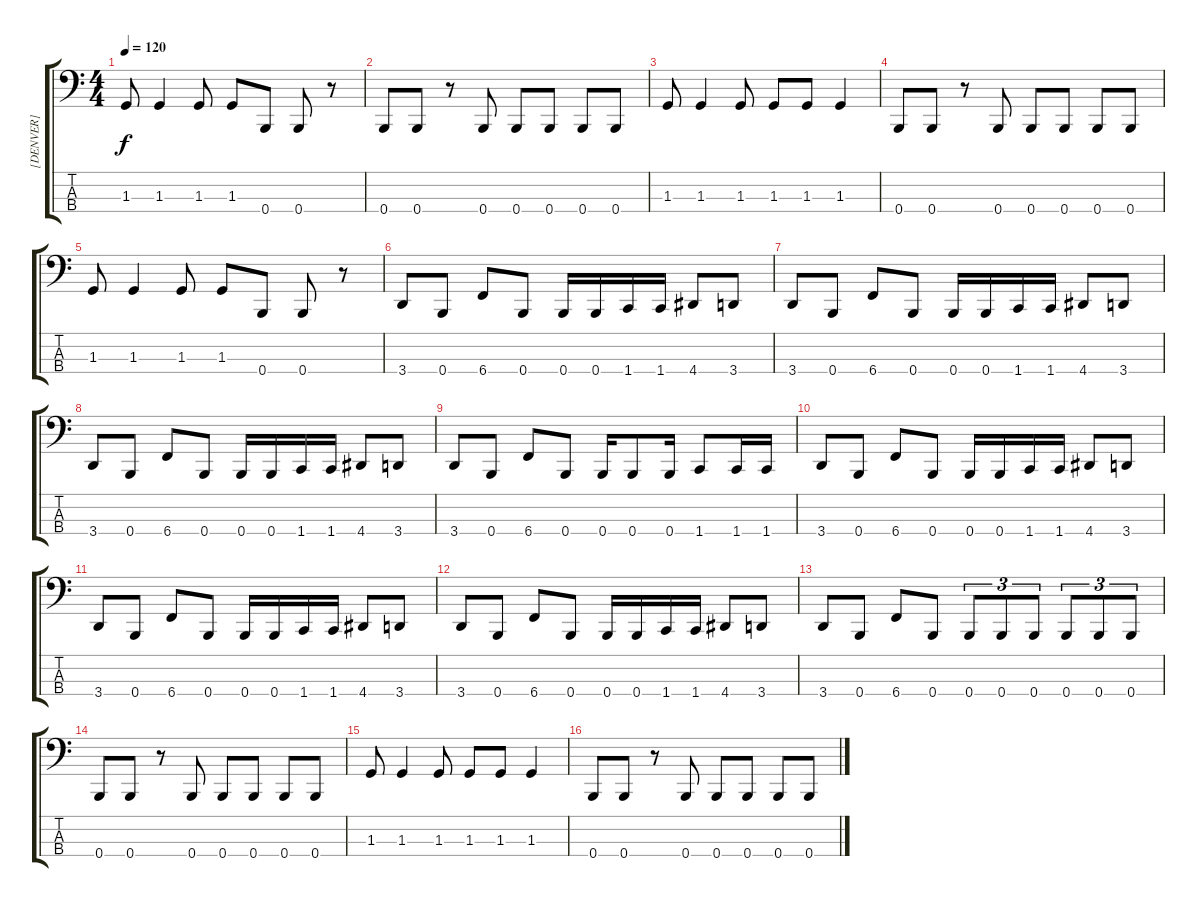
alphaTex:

\track ("[DENVER]" "[DENVER]") {instrument electricbassfinger}
\staff {score tabs}
\tuning (E2 B1 Gb1 B0) {hide}
\ts (4 4)
\tempo 120
\clef f4
\ks c
1.3.8{dy f} 1.3.4 1.3.8 1.3.8 0.4.8 0.4.8 r.8 |
0.4.8 0.4.8 r.8 0.4.8 0.4.8 0.4.8 0.4.8 0.4.8 |
1.3.8 1.3.4 1.3.8 1.3.8 1.3.8 1.3.4 |
0.4.8 0.4.8 r.8 0.4.8 0.4.8 0.4.8 0.4.8 0.4.8 |
1.3.8 1.3.4 1.3.8 1.3.8 0.4.8 0.4.8 r.8 |
3.4.8 0.4.8 6.4.8 0.4.8 0.4.16 0.4.16 1.4.16 1.4.16 4.4.8 3.4.8 |
3.4.8 0.4.8 6.4.8 0.4.8 0.4.16 0.4.16 1.4.16 1.4.16 4.4.8 3.4.8 |
3.4.8 0.4.8 6.4.8 0.4.8 0.4.16 0.4.16 1.4.16 1.4.16 4.4.8 3.4.8 |
3.4.8 0.4.8 6.4.8 0.4.8 0.4.16 0.4.8 0.4.16 1.4.8 1.4.16 1.4.16 |
3.4.8 0.4.8 6.4.8 0.4.8 0.4.16 0.4.16 1.4.16 1.4.16 4.4.8 3.4.8 |
3.4.8 0.4.8 6.4.8 0.4.8 0.4.16 0.4.16 1.4.16 1.4.16 4.4.8 3.4.8 |
3.4.8 0.4.8 6.4.8 0.4.8 0.4.16 0.4.16 1.4.16 1.4.16 4.4.8 3.4.8 |
3.4.8 0.4.8 6.4.8 0.4.8 0.4.8{tu (3 2)} 0.4.8{tu (3 2)} 0.4.8{tu (3 2)} 0.4.8{tu (3 2)} 0.4.8{tu (3 2)} 0.4.8{tu (3 2)} |
0.4.8 0.4.8 r.8 0.4.8 0.4.8 0.4.8 0.4.8 0.4.8 |
1.3.8 1.3.4 1.3.8 1.3.8 1.3.8 1.3.4 |
0.4.8 0.4.8 r.8 0.4.8 0.4.8 0.4.8 0.4.8 0.4.8
